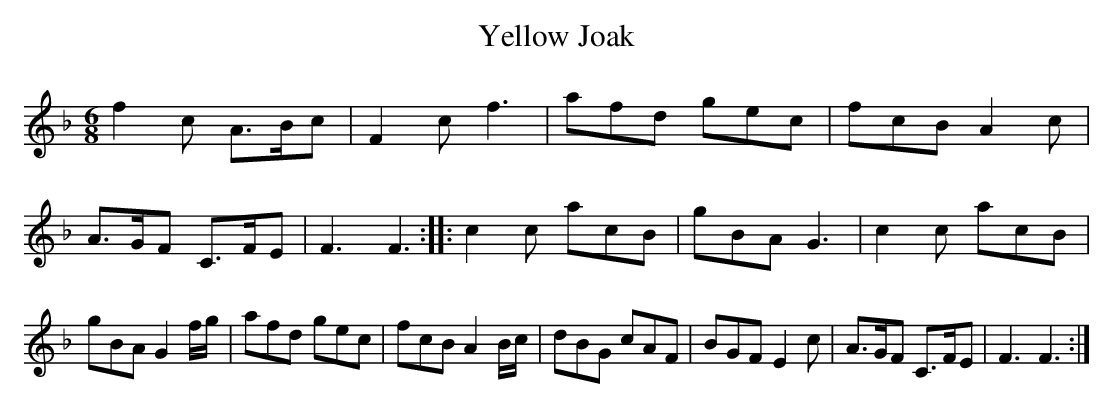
X:1
T:Yellow Joak
M:6/8
L:1/8
K:F
f2 c A>Bc| F2 c f3| afd gec| fcB A2 c|A>GF C>FE |F3 F3:: c2 c acB |gBA G3|\
c2 c acB |gBA G2 f/2g/2| afd gec| fcB A2 B/2c/2| dBG cAF| BGF E2 c|\
A>GF C>FE|F3 F3:|
